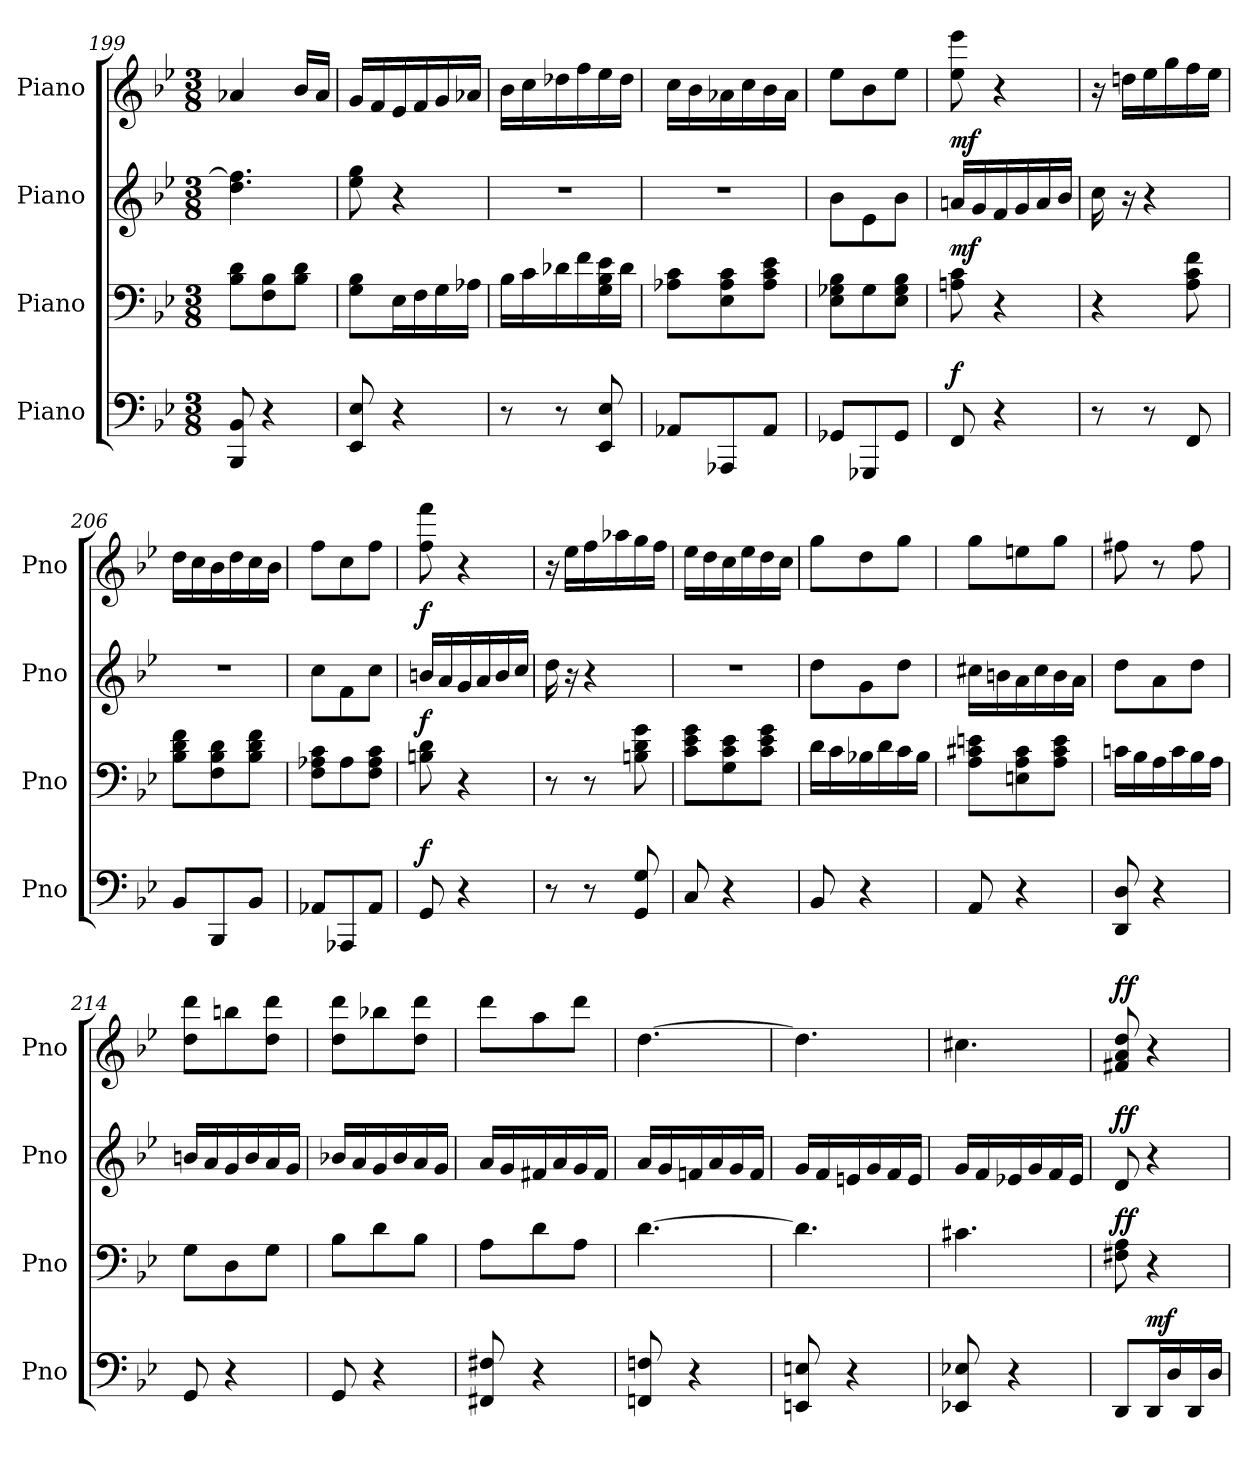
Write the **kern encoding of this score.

**kern	**dynam	**kern	**dynam	**kern	**dynam	**kern	**dynam
*part4	*part4	*part3	*part3	*part2	*part2	*part1	*part1
*staff4	*staff4	*staff3	*staff3	*staff2	*staff2	*staff1	*staff1
*I"Piano	*	*I"Piano	*	*I"Piano	*	*I"Piano	*
*I'Pno	*	*I'Pno	*	*I'Pno	*	*I'Pno	*
*clefF4	*	*clefF4	*	*clefG2	*	*clefG2	*
*k[b-e-]	*	*k[b-e-]	*	*k[b-e-]	*	*k[b-e-]	*
*B-:	*	*B-:	*	*B-:	*	*B-:	*
*M3/8	*	*M3/8	*	*M3/8	*	*M3/8	*
=199	=199	=199	=199	=199	=199	=199	=199
8BBB-/ 8BB-/	.	8B-\ 8d\L	.	4.dd\ 4.ff\]	.	4a-X/	.
4r	.	8F\ 8B-\	.	.	.	.	.
.	.	8B-\ 8d\J	.	.	.	16b-/LL	.
.	.	.	.	.	.	16a-/JJ	.
=200	=200	=200	=200	=200	=200	=200	=200
8EE-/ 8E-/	.	8G\ 8B-\L	.	8ee-\ 8gg\	.	16g/LL	.
.	.	.	.	.	.	16f/	.
4r	.	16E-\L	.	4r	.	16e-/	.
.	.	16F\	.	.	.	16f/	.
.	.	16G\	.	.	.	16g/	.
.	.	16A-X\JJ	.	.	.	16a-X/JJ	.
=201	=201	=201	=201	=201	=201	=201	=201
8r	.	16B-\LL	.	4.r	.	16b-\LL	.
.	.	16c\	.	.	.	16cc\	.
8r	.	16d-X\	.	.	.	16dd-X\	.
.	.	16f\	.	.	.	16ff\	.
8EE-/ 8E-/	.	16G\ 16B-\ 16e-\	.	.	.	16ee-\	.
.	.	16d-\JJ	.	.	.	16dd-\JJ	.
=202	=202	=202	=202	=202	=202	=202	=202
8AA-X/L	.	8A-X\ 8c\L	.	4.r	.	16cc\LL	.
.	.	.	.	.	.	16b-\	.
8AAA-X/	.	8E-\ 8A-\ 8c\	.	.	.	16a-X\	.
.	.	.	.	.	.	16cc\	.
8AA-/J	.	8A-\ 8c\ 8e-\J	.	.	.	16b-\	.
.	.	.	.	.	.	16a-\JJ	.
!!LO:PB:g=z
=203	=203	=203	=203	=203	=203	=203	=203
8GG-X/L	.	8E-\ 8G-X\ 8B-\L	.	8b-\L	.	8ee-\L	.
8GGG-X/	.	8G-\	.	8e-\	.	8b-\	.
8GG-/J	.	8E-\ 8G-\ 8B-\J	.	8b-\J	.	8ee-\J	.
=204	=204	=204	=204	=204	=204	=204	=204
!	!LO:DY:a	!	!LO:DY:a	!	!LO:DY:a	!	!
8FF/	f	8An\ 8c\	mf	16an/LL	mf	8ee-\ 8eee-\	.
.	.	.	.	16g/	.	.	.
4r	.	4r	.	16f/	.	4r	.
.	.	.	.	16g/	.	.	.
.	.	.	.	16a/	.	.	.
.	.	.	.	16b-/JJ	.	.	.
!!LO:PB:g=z
=205	=205	=205	=205	=205	=205	=205	=205
8r	.	4r	.	16cc\	.	16r	.
.	.	.	.	16r	.	16ddn\LL	.
8r	.	.	.	4r	.	16ee-\	.
.	.	.	.	.	.	16gg\	.
8FF/	.	8A\ 8c\ 8f\	.	.	.	16ff\	.
.	.	.	.	.	.	16ee-\JJ	.
=206	=206	=206	=206	=206	=206	=206	=206
8BB-/L	.	8B-\ 8d\ 8f\L	.	4.r	.	16dd\LL	.
.	.	.	.	.	.	16cc\	.
8BBB-/	.	8F\ 8B-\ 8d\	.	.	.	16b-\	.
.	.	.	.	.	.	16dd\	.
8BB-/J	.	8B-\ 8d\ 8f\J	.	.	.	16cc\	.
.	.	.	.	.	.	16b-\JJ	.
=207	=207	=207	=207	=207	=207	=207	=207
8AA-X/L	.	8F\ 8A-X\ 8c\L	.	8cc\L	.	8ff\L	.
8AAA-X/	.	8A-\	.	8f\	.	8cc\	.
8AA-/J	.	8F\ 8A-\ 8c\J	.	8cc\J	.	8ff\J	.
=208	=208	=208	=208	=208	=208	=208	=208
!	!LO:DY:a	!	!LO:DY:a	!	!LO:DY:a	!	!
8GG/	f	8Bn\ 8d\	f	16bn/LL	f	8ff\ 8fff\	.
.	.	.	.	16a/	.	.	.
4r	.	4r	.	16g/	.	4r	.
.	.	.	.	16a/	.	.	.
.	.	.	.	16b/	.	.	.
.	.	.	.	16cc/JJ	.	.	.
=209	=209	=209	=209	=209	=209	=209	=209
8r	.	8r	.	16dd\	.	16r	.
.	.	.	.	16r	.	16ee-\LL	.
8r	.	8r	.	4r	.	16ff\	.
.	.	.	.	.	.	16aa-X\	.
8GG/ 8G/	.	8Bn\ 8d\ 8g\	.	.	.	16gg\	.
.	.	.	.	.	.	16ff\JJ	.
=210	=210	=210	=210	=210	=210	=210	=210
8C/	.	8c\ 8e-\ 8g\L	.	4.r	.	16ee-\LL	.
.	.	.	.	.	.	16dd\	.
4r	.	8G\ 8c\ 8e-\	.	.	.	16cc\	.
.	.	.	.	.	.	16ee-\	.
.	.	8c\ 8e-\ 8g\J	.	.	.	16dd\	.
.	.	.	.	.	.	16cc\JJ	.
!!LO:PB:g=z
=211	=211	=211	=211	=211	=211	=211	=211
8BB-/	.	16d\LL	.	8dd\L	.	8gg\L	.
.	.	16c\	.	.	.	.	.
4r	.	16B-X\	.	8g\	.	8dd\	.
.	.	16d\	.	.	.	.	.
.	.	16c\	.	8dd\J	.	8gg\J	.
.	.	16B-\JJ	.	.	.	.	.
!!LO:PB:g=z
=212	=212	=212	=212	=212	=212	=212	=212
8AA/	.	8A\ 8c#X\ 8en\L	.	16cc#X\LL	.	8gg\L	.
.	.	.	.	16bn\	.	.	.
4r	.	8En\ 8A\ 8c#\	.	16a\	.	8een\	.
.	.	.	.	16cc#\	.	.	.
.	.	8A\ 8c#\ 8e\J	.	16b\	.	8gg\J	.
.	.	.	.	16a\JJ	.	.	.
=213	=213	=213	=213	=213	=213	=213	=213
8DD/ 8D/	.	16cn\LL	.	8dd\L	.	8ff#X\	.
.	.	16B-\	.	.	.	.	.
4r	.	16A\	.	8a\	.	8r	.
.	.	16c\	.	.	.	.	.
.	.	16B-\	.	8dd\J	.	8ff#\	.
.	.	16A\JJ	.	.	.	.	.
=214	=214	=214	=214	=214	=214	=214	=214
8GG/	.	8G\L	.	16bn/LL	.	8dd\ 8ddd\L	.
.	.	.	.	16a/	.	.	.
4r	.	8D\	.	16g/	.	8bbn\	.
.	.	.	.	16b/	.	.	.
.	.	8G\J	.	16a/	.	8dd\ 8ddd\J	.
.	.	.	.	16g/JJ	.	.	.
=215	=215	=215	=215	=215	=215	=215	=215
8GG/	.	8B-\L	.	16b-X/LL	.	8dd\ 8ddd\L	.
.	.	.	.	16a/	.	.	.
4r	.	8d\	.	16g/	.	8bb-X\	.
.	.	.	.	16b-/	.	.	.
.	.	8B-\J	.	16a/	.	8dd\ 8ddd\J	.
.	.	.	.	16g/JJ	.	.	.
=216	=216	=216	=216	=216	=216	=216	=216
8FF#X/ 8F#X/	.	8A\L	.	16a/LL	.	8ddd\L	.
.	.	.	.	16g/	.	.	.
4r	.	8d\	.	16f#X/	.	8aa\	.
.	.	.	.	16a/	.	.	.
.	.	8A\J	.	16g/	.	8ddd\J	.
.	.	.	.	16f#/JJ	.	.	.
!!LO:PB:g=z
=217	=217	=217	=217	=217	=217	=217	=217
8FFn/ 8Fn/	.	[4.d\	.	16a/LL	.	[4.dd\	.
.	.	.	.	16g/	.	.	.
4r	.	.	.	16fn/	.	.	.
.	.	.	.	16a/	.	.	.
.	.	.	.	16g/	.	.	.
.	.	.	.	16f/JJ	.	.	.
=218	=218	=218	=218	=218	=218	=218	=218
8EEn/ 8En/	.	4.d\]	.	16g/LL	.	4.dd\]	.
.	.	.	.	16f/	.	.	.
4r	.	.	.	16en/	.	.	.
.	.	.	.	16g/	.	.	.
.	.	.	.	16f/	.	.	.
.	.	.	.	16e/JJ	.	.	.
=219	=219	=219	=219	=219	=219	=219	=219
8EE-X/ 8E-X/	.	4.c#X\	.	16g/LL	.	4.cc#X\	.
.	.	.	.	16f/	.	.	.
4r	.	.	.	16e-X/	.	.	.
.	.	.	.	16g/	.	.	.
.	.	.	.	16f/	.	.	.
.	.	.	.	16e-/JJ	.	.	.
=220	=220	=220	=220	=220	=220	=220	=220
!	!	!	!LO:DY:a	!	!LO:DY:a	!	!LO:DY:a
8DD/L	.	8F#X\ 8A\	ff	8d/	ff	8f#X/ 8a/ 8dd/	ff
!	!LO:DY:a	!	!	!	!	!	!
16DD/L	mf	4r	.	4r	.	4r	.
16D/	.	.	.	.	.	.	.
16DD/	.	.	.	.	.	.	.
16D/JJ	.	.	.	.	.	.	.
=	=	=	=	=	=	=	=
*-	*-	*-	*-	*-	*-	*-	*-
